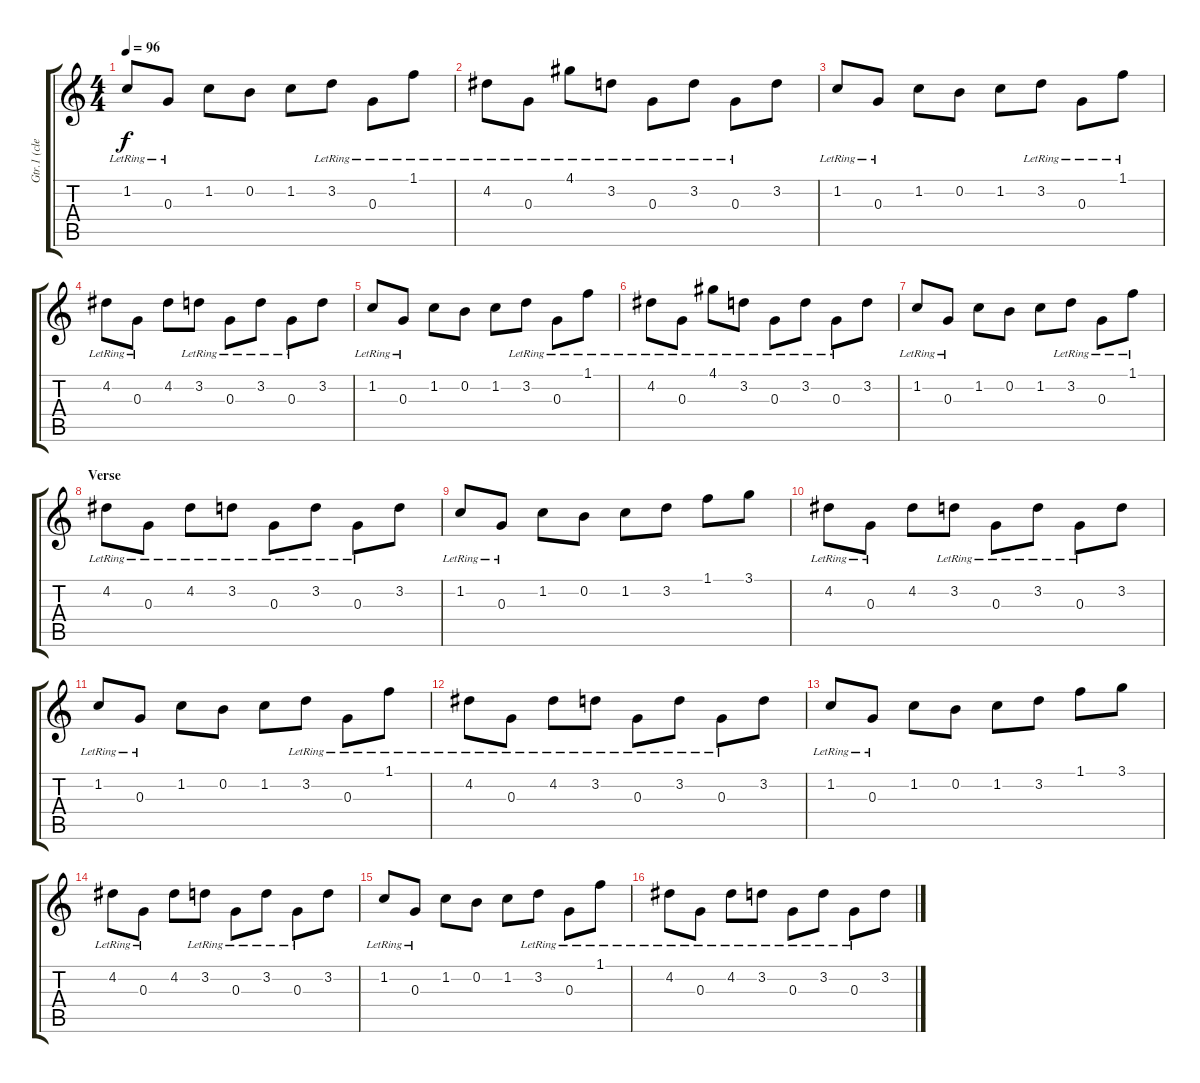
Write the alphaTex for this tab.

\track ("Gtr.1 (clean + reverb)" "Gtr.1 (cle") {instrument electricguitarjazz}
\staff {score tabs}
\tuning (E4 B3 G3 D3 A2 E2) {hide}
\ts (4 4)
\tempo 96
\clef g2
\ks c
1.2{lr}.8{dy f} 0.3{lr}.8 1.2.8 0.2.8 1.2.8 3.2{lr}.8 0.3{lr}.8 1.1{lr}.8 |
4.2{lr}.8 0.3{lr}.8 4.1{lr}.8 3.2{lr}.8 0.3{lr}.8 3.2{lr}.8 0.3{lr}.8 3.2.8 |
1.2{lr}.8 0.3{lr}.8 1.2.8 0.2.8 1.2.8 3.2{lr}.8 0.3{lr}.8 1.1{lr}.8 |
4.2{lr}.8 0.3{lr}.8 4.2.8 3.2{lr}.8 0.3{lr}.8 3.2{lr}.8 0.3{lr}.8 3.2.8 |
1.2{lr}.8 0.3{lr}.8 1.2.8 0.2.8 1.2.8 3.2{lr}.8 0.3{lr}.8 1.1{lr}.8 |
4.2{lr}.8 0.3{lr}.8 4.1{lr}.8 3.2{lr}.8 0.3{lr}.8 3.2{lr}.8 0.3{lr}.8 3.2.8 |
1.2{lr}.8 0.3{lr}.8 1.2.8 0.2.8 1.2.8 3.2{lr}.8 0.3{lr}.8 1.1{lr}.8 |
\section ("" "Verse")
4.2{lr}.8 0.3{lr}.8 4.2{lr}.8 3.2{lr}.8 0.3{lr}.8 3.2{lr}.8 0.3{lr}.8 3.2.8 |
1.2{lr}.8 0.3{lr}.8 1.2.8 0.2.8 1.2.8 3.2.8 1.1.8 3.1.8 |
4.2{lr}.8 0.3{lr}.8 4.2.8 3.2{lr}.8 0.3{lr}.8 3.2{lr}.8 0.3{lr}.8 3.2.8 |
1.2{lr}.8 0.3{lr}.8 1.2.8 0.2.8 1.2.8 3.2{lr}.8 0.3{lr}.8 1.1{lr}.8 |
4.2{lr}.8 0.3{lr}.8 4.2{lr}.8 3.2{lr}.8 0.3{lr}.8 3.2{lr}.8 0.3{lr}.8 3.2.8 |
1.2{lr}.8 0.3{lr}.8 1.2.8 0.2.8 1.2.8 3.2.8 1.1.8 3.1.8 |
4.2{lr}.8 0.3{lr}.8 4.2.8 3.2{lr}.8 0.3{lr}.8 3.2{lr}.8 0.3{lr}.8 3.2.8 |
1.2{lr}.8 0.3{lr}.8 1.2.8 0.2.8 1.2.8 3.2{lr}.8 0.3{lr}.8 1.1{lr}.8 |
4.2{lr}.8 0.3{lr}.8 4.2{lr}.8 3.2{lr}.8 0.3{lr}.8 3.2{lr}.8 0.3{lr}.8 3.2.8
